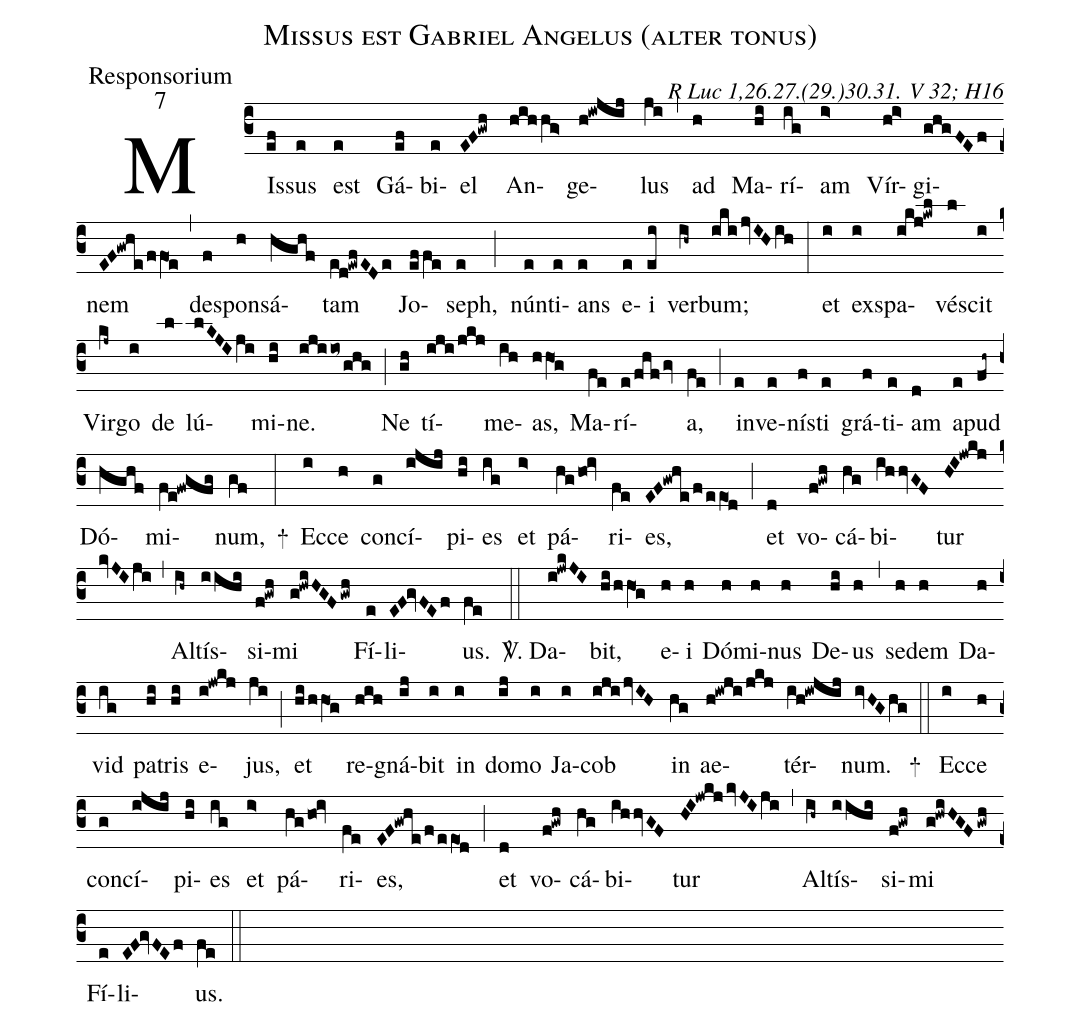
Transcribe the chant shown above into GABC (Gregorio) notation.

name:Missus est Gabriel Angelus (alter tonus);
office-part:Responsorium;
mode:7;
commentary:R Luc 1,26.27.(29.)30.31. V 32; H16;
%%
(c3)MIs(ef)sus(e) est(e) Gá(ef)bi(e)el(EF!gwh) An(hihhg>)ge(h!iwjij)lus(ji) (,)
ad(h) Ma(hi)rí(ig)am(i>) Vír(hi>)gi(ghg/FEf)nem(EF!gwhe/ffO1e) (,)
de(f)spon(h)sá(hghf)tam(ed!ewfEDe) Jo(effe)seph,(e) (;)
nún(e)ti(e)ans(e) e(e)i(ei) ver(ih~)bum;(iki/jvIHih) (:)
et(i) ex(i)spa(ikj!kwl)vé(l)scit(i) Vir(kj~)go(i) de(l) lú(lKJIji)mi(hi)ne.(ijiio~ghg) (;)
Ne(gh) tí(iji/jkj)me(ih)as,(hhO1g) Ma(fe)rí(e/fhf/gv)a,(fe) (;)
in(e)ve(e)nís(f)ti(e) grá(f)ti(e)am(d) a(e)pud(fh~) Dó(hghf)mi(fe!fwgfg)num,(gf) +(:)
Ec(i)ce(h) con(g)cí(ijij)pi(hi)es(ig) et(i>) pá(hgho0!iv)ri(fe)es,(EF!gwhe/f/eeO1d) (;)
et(d) vo(f!gwh)cá(hg)bi(ihhvGF)tur(HI!jwkj/kvJIji) (,)
Al(ih~)tís(iihi)si(f!gwh)mi(g!hwiHGF/gwh) Fí(e)li(EF!gvFEf)us.(fe) (::)
<sp>V/</sp>. Da(i!jwkJI)bit,(hi/hhO1g) e(h)i(h) Dó(h)mi(h)nus(h) De(hi)us(h) (,)
se(h)dem(h) Da(h)vid(ig) pa(hi)tris(hi) e(i!jwkj)jus,(ji) (;)
et(hi/hhO1g) re(hih)gná(ij)bit(i) in(i) do(ij)mo(i) Ja(i)cob(iji/jvIH) in(hg) ae(h!iwji/jkj)tér(ih!iwjij)num.(ivHGhg) +(::)
Ec(i)ce(h) con(g)cí(ijij)pi(hi)es(ig) et(i>) pá(hgho0!iv)ri(fe)es,(EF!gwhe/f/eeO1d) (;)
et(d) vo(f!gwh)cá(hg)bi(ihhvGF)tur(HI!jwkj/kvJIji) (,)
Al(ih~)tís(iihi)si(f!gwh)mi(g!hwiHGF/gwh) Fí(e)li(EF!gvFEf)us.(fe) (::)
